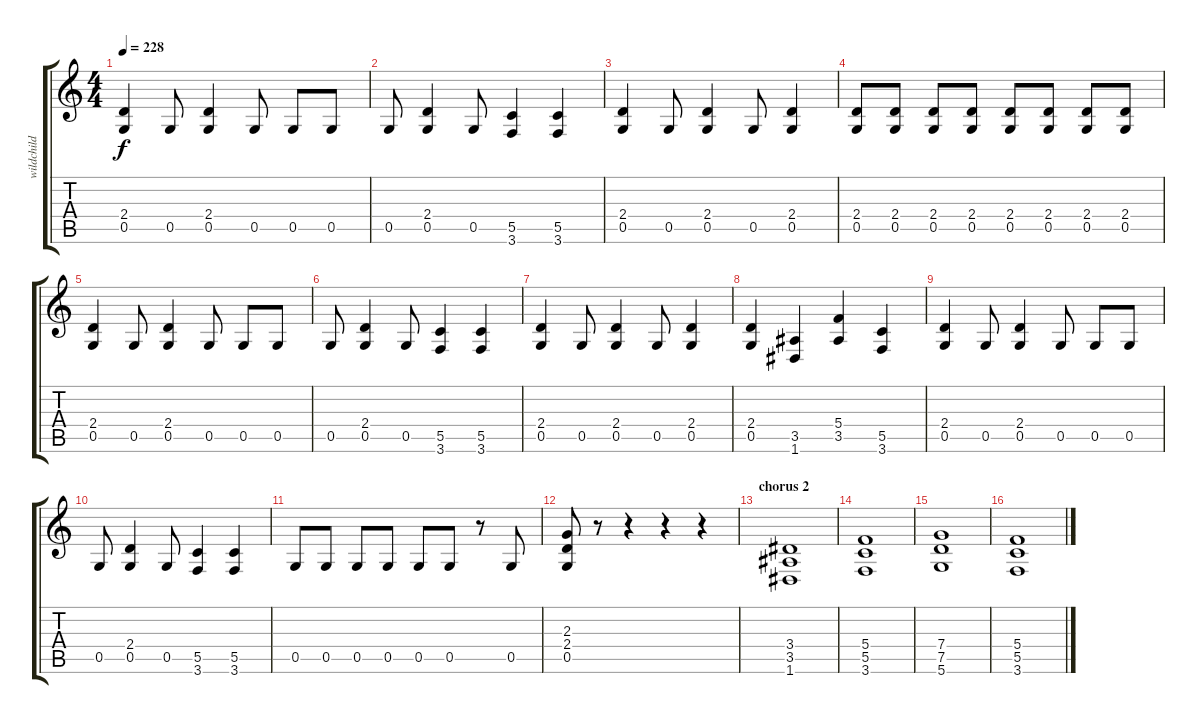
\track ("wildchild" "wildchild") {instrument overdrivenguitar}
\staff {score tabs}
\tuning (D4 A3 F3 C3 G2 D2) {hide}
\ts (4 4)
\tempo 228
\clef g2
\ks c
(2.4 0.5).4{dy f} 0.5.8 (2.4 0.5).4 0.5.8 0.5.8 0.5.8 |
0.5.8 (2.4 0.5).4 0.5.8 (5.5 3.6).4 (5.5 3.6).4 |
(2.4 0.5).4 0.5.8 (2.4 0.5).4 0.5.8 (2.4 0.5).4 |
(2.4 0.5).8 (2.4 0.5).8 (2.4 0.5).8 (2.4 0.5).8 (2.4 0.5).8 (2.4 0.5).8 (2.4 0.5).8 (2.4 0.5).8 |
(2.4 0.5).4 0.5.8 (2.4 0.5).4 0.5.8 0.5.8 0.5.8 |
0.5.8 (2.4 0.5).4 0.5.8 (5.5 3.6).4 (5.5 3.6).4 |
(2.4 0.5).4 0.5.8 (2.4 0.5).4 0.5.8 (2.4 0.5).4 |
(2.4 0.5).4 (3.5 1.6).4 (5.4 3.5).4 (5.5 3.6).4 |
(2.4 0.5).4 0.5.8 (2.4 0.5).4 0.5.8 0.5.8 0.5.8 |
0.5.8 (2.4 0.5).4 0.5.8 (5.5 3.6).4 (5.5 3.6).4 |
0.5.8 0.5.8 0.5.8 0.5.8 0.5.8 0.5.8 r.8 0.5.8 |
(2.3 2.4 0.5).8 r.8 r.4 r.4 r.4 |
\section ("" "chorus 2")
(3.4 3.5 1.6).1 |
(5.4 5.5 3.6).1 |
(7.4 7.5 5.6).1 |
(5.4 5.5 3.6).1
